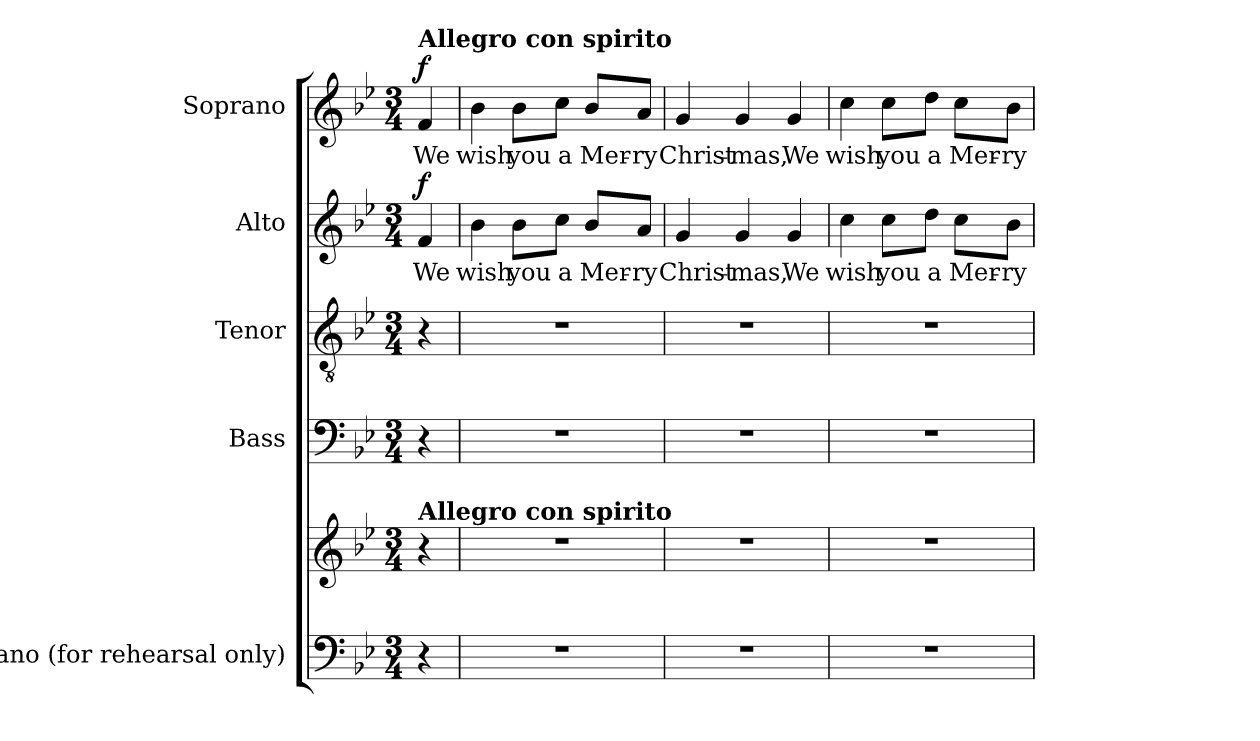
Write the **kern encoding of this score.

**kern	**kern	**kern	**kern	**kern	**text	**dynam	**kern	**text	**dynam
*part5	*part5	*part4	*part3	*part2	*part2	*part2	*part1	*part1	*part1
*staff6	*staff5	*staff4	*staff3	*staff2	*staff2	*staff2	*staff1	*staff1	*staff1
*I"Piano (for rehearsal  only)	*	*I"Bass	*I"Tenor	*I"Alto	*	*	*I"Soprano	*	*
*I'Pno.	*	*I'B.	*I'T.	*I'A.	*	*	*I'S.	*	*
!!LO:PB:g=z
*clefF4	*clefG2	*clefF4	*clefGv2	*clefG2	*	*	*clefG2	*	*
*	*	*	*ITrd7c12	*	*	*	*	*	*
*k[b-e-]	*k[b-e-]	*k[b-e-]	*k[b-e-]	*k[b-e-]	*	*	*k[b-e-]	*	*
*B-:	*B-:	*B-:	*B-:	*B-:	*	*	*B-:	*	*
*M3/4	*M3/4	*M3/4	*M3/4	*M3/4	*	*	*M3/4	*	*
*MM120	*MM120	*MM120	*MM120	*MM120	*	*	*MM120	*	*
=1	=1	=1	=1	=1	=1	=1	=1	=1	=1
!	!	!	!	!	!LO:LY:b:color=#000000	!	!	!	!
!	!	!	!	!	!	!	!LO:TX:a:B:t=Allegro con spirito	!	!
!	!LO:TX:a:B:t=Allegro con spirito	!	!	!	!	!	!	!	!
!	!	!	!	!	!	!	!	!LO:LY:b:color=#000000	!
4r	4r	4r	4r	4fi/	We	f	4fi/	We	f
=2	=2	=2	=2	=2	=2	=2	=2	=2	=2
!LO:N:vis=1	!LO:N:vis=1	!LO:N:vis=1	!LO:N:vis=1	!	!	!	!	!	!
!	!	!	!	!	!LO:LY:b:color=#000000	!	!	!	!
!	!	!	!	!	!	!	!	!LO:LY:b:color=#000000	!
*	*^	*	*	*	*	*	*	*	*
2.r	2.r	4.ryy	2.r	2.r	4b-i\	wish	.	4b-i\	wish	.
!	!	!	!	!	!	!LO:LY:b:color=#000000	!	!	!	!
!	!	!	!	!	!	!	!	!	!LO:LY:b:color=#000000	!
.	.	.	.	.	8b-i\L	you	.	8b-i\L	you	.
!	!	!	!	!	!	!LO:LY:b:color=#000000	!	!	!	!
*	*MM132	*	*	*	*	*	*	*MM132	*	*
!	!	!	!	!	!	!	!	!	!LO:LY:b:color=#000000	!
.	.	4.ryy	.	.	8cci\J	a	.	8cci\J	a	.
!	!	!	!	!	!	!LO:LY:b:color=#000000	!	!	!	!
!	!	!	!	!	!	!	!	!	!LO:LY:b:color=#000000	!
.	.	.	.	.	8b-i/L	Mer-	.	8b-i/L	Mer-	.
!	!	!	!	!	!	!LO:LY:b:color=#000000	!	!	!	!
!	!	!	!	!	!	!	!	!	!LO:LY:b:color=#000000	!
.	.	.	.	.	8ai/J	-ry	.	8ai/J	-ry	.
=3	=3	=3	=3	=3	=3	=3	=3	=3	=3	=3
!LO:N:vis=1	!LO:N:vis=1	!	!LO:N:vis=1	!LO:N:vis=1	!	!	!	!	!	!
*	*v	*v	*	*	*	*	*	*	*	*
*	*^	*	*	*	*	*	*	*	*
!	!	!	!	!	!	!LO:LY:b:color=#000000	!	!	!	!
*	*v	*v	*	*	*	*	*	*	*	*
*	*^	*	*	*	*	*	*	*	*
!	!	!	!	!	!	!	!	!	!LO:LY:b:color=#000000	!
*	*v	*v	*	*	*	*	*	*	*	*
2.r	2.r	2.r	2.r	4gi/	Christ-	.	4gi/	Christ-	.
!	!	!	!	!	!LO:LY:b:color=#000000	!	!	!	!
!	!	!	!	!	!	!	!	!LO:LY:b:color=#000000	!
.	.	.	.	4gi/	-mas,	.	4gi/	-mas,	.
!	!	!	!	!	!LO:LY:b:color=#000000	!	!	!	!
!	!	!	!	!	!	!	!	!LO:LY:b:color=#000000	!
.	.	.	.	4gi/	We	.	4gi/	We	.
=4	=4	=4	=4	=4	=4	=4	=4	=4	=4
!LO:N:vis=1	!LO:N:vis=1	!LO:N:vis=1	!LO:N:vis=1	!	!	!	!	!	!
!	!	!	!	!	!LO:LY:b:color=#000000	!	!	!	!
!	!	!	!	!	!	!	!	!LO:LY:b:color=#000000	!
2.r	2.r	2.r	2.r	4cci\	wish	.	4cci\	wish	.
!	!	!	!	!	!LO:LY:b:color=#000000	!	!	!	!
!	!	!	!	!	!	!	!	!LO:LY:b:color=#000000	!
.	.	.	.	8cci\L	you	.	8cci\L	you	.
!	!	!	!	!	!LO:LY:b:color=#000000	!	!	!	!
!	!	!	!	!	!	!	!	!LO:LY:b:color=#000000	!
.	.	.	.	8ddi\J	a	.	8ddi\J	a	.
!	!	!	!	!	!LO:LY:b:color=#000000	!	!	!	!
!	!	!	!	!	!	!	!	!LO:LY:b:color=#000000	!
.	.	.	.	8cci\L	Mer-	.	8cci\L	Mer-	.
!	!	!	!	!	!LO:LY:b:color=#000000	!	!	!	!
!	!	!	!	!	!	!	!	!LO:LY:b:color=#000000	!
.	.	.	.	8b-i\J	-ry	.	8b-i\J	-ry	.
=	=	=	=	=	=	=	=	=	=
*-	*-	*-	*-	*-	*-	*-	*-	*-	*-
